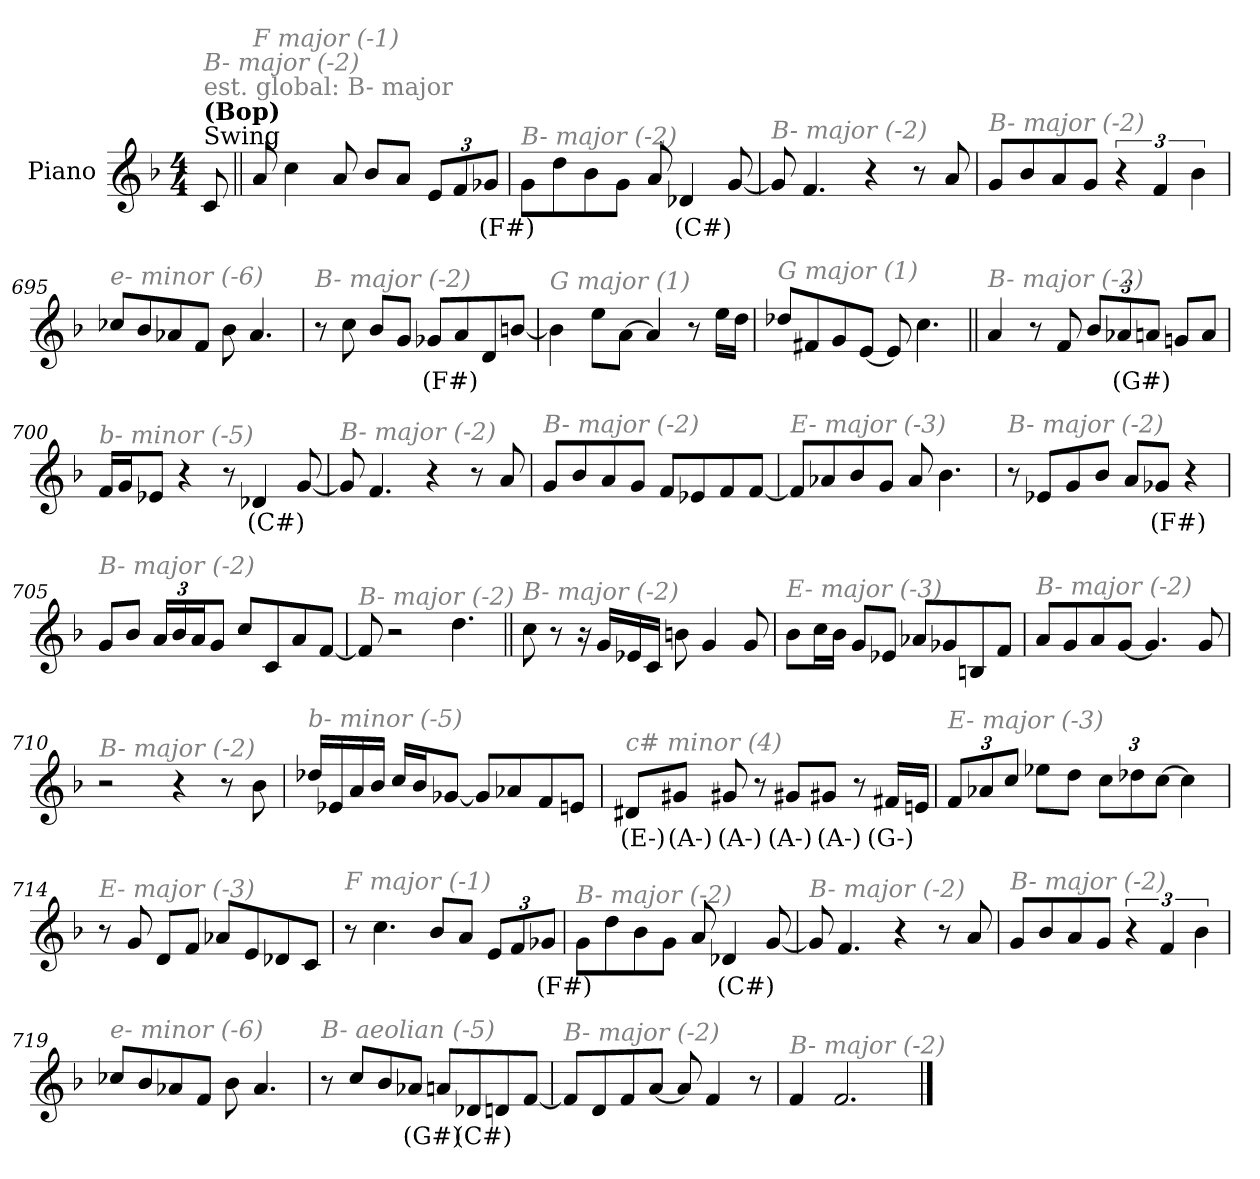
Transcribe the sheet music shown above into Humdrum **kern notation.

**kern	**text
*part1	*part1
*staff1	*staff1
*I"Piano	*
*I'Pno.	*
*clefG2	*
*k[b-]	*
*M4/4	*
=1	=1
!LO:TX:a:t=Swing	!
!LO:TX:a:B:t=(Bop)	!
!LO:TX:a:color=#808080:t=est. global&colon; B- major	!
!LO:TX:i:color=#808080:t=B- major (-2)	!
8c/	.
=691||	=691||
!LO:TX:i:color=#808080:t=F major (-1)	!
8a/	.
4cc\	.
8a/	.
8b-/L	.
8a/J	.
*Xbrackettup	*
12e/L	.
12f/	.
12g-Xi/J	(F#)
=692	=692
!LO:TX:i:color=#808080:t=B- major (-2)	!
8g\L	.
8dd\	.
8b-\	.
8g\J	.
8a/	.
4d-Xi/	(C#)
[8g/	.
=693	=693
!LO:TX:i:color=#808080:t=B- major (-2)	!
8g/]	.
4.f/	.
4r	.
8r	.
8a/	.
=694	=694
!LO:TX:i:color=#808080:t=B- major (-2)	!
8g/L	.
8b-/	.
8a/	.
8g/J	.
*brackettup	*
6r	.
6f/	.
6b-\	.
!!LO:LB:g=z
=695	=695
!LO:TX:i:color=#808080:t=e- minor (-6)	!
8cc-X/L	.
8b-/	.
8a-X/	.
8f/J	.
8b-\	.
4.a-/	.
=696	=696
!LO:TX:i:color=#808080:t=B- major (-2)	!
8r	.
8cc\	.
8b-/L	.
8g/J	.
8g-Xi/L	(F#)
8a/	.
8d/	.
[8bn/J	.
=697	=697
!LO:TX:i:color=#808080:t=G major (1)	!
4b\]	.
8ee\L	.
[8a\J	.
4a/]	.
8r	.
16ee\LL	.
16dd\JJ	.
=698	=698
!LO:TX:i:color=#808080:t=G major (1)	!
8dd-X/L	.
8f#X/	.
8g/	.
[8e/J	.
8e/]	.
4.cc\	.
!!LO:LB:g=z
=699||	=699||
!LO:TX:i:color=#808080:t=B- major (-2)	!
4a/	.
8r	.
8f/	.
*Xbrackettup	*
12b-/L	.
12a-Xi/	(G#)
12a/J	.
8gn/L	.
8a/J	.
=700	=700
!LO:TX:i:color=#808080:t=b- minor (-5)	!
16f/LL	.
16g/J	.
8e-X/J	.
4r	.
8r	.
4d-Xi/	(C#)
[8g/	.
=701	=701
!LO:TX:i:color=#808080:t=B- major (-2)	!
8g/]	.
4.f/	.
4r	.
8r	.
8a/	.
=702	=702
!LO:TX:i:color=#808080:t=B- major (-2)	!
8g/L	.
8b-/	.
8a/	.
8g/J	.
8f/L	.
8e-X/	.
8f/	.
[8f/J	.
!!LO:LB:g=z
=703	=703
!LO:TX:i:color=#808080:t=E- major (-3)	!
8f/L]	.
8a-X/	.
8b-/	.
8g/J	.
8a-/	.
4.b-\	.
=704	=704
!LO:TX:i:color=#808080:t=B- major (-2)	!
8r	.
8e-X/L	.
8g/	.
8b-/J	.
8a/L	.
8g-Xi/J	(F#)
4r	.
=705	=705
!LO:TX:i:color=#808080:t=B- major (-2)	!
8g/L	.
8b-/J	.
24a/LL	.
24b-/	.
24a/J	.
8g/J	.
8cc/L	.
8c/	.
8a/	.
[8f/J	.
=706	=706
!LO:TX:i:color=#808080:t=B- major (-2)	!
8f/]	.
2r	.
4.dd\	.
!!LO:LB:g=z
=707||	=707||
!LO:TX:i:color=#808080:t=B- major (-2)	!
8cc\	.
8r	.
16r	.
16g/LL	.
16e-X/	.
16c/JJ	.
8bn\	.
4g/	.
8g/	.
=708	=708
!LO:TX:i:color=#808080:t=E- major (-3)	!
8b-\L	.
16cc\L	.
16b-\JJ	.
8g/L	.
8e-X/J	.
8a-X/L	.
8g-X/	.
8Bn/	.
8f/J	.
=709	=709
!LO:TX:i:color=#808080:t=B- major (-2)	!
8a/L	.
8g/	.
8a/	.
[8g/J	.
4.g/]	.
8g/	.
=710	=710
!LO:TX:i:color=#808080:t=B- major (-2)	!
2r	.
4r	.
8r	.
8b-\	.
!!LO:LB:g=z
=711	=711
!LO:TX:i:color=#808080:t=b- minor (-5)	!
16dd-X/LL	.
16e-X/	.
16a/	.
16b-/JJ	.
16cc/LL	.
16b-/J	.
[8g-X/J	.
8g-/L]	.
8a-X/	.
8f/	.
8en/J	.
=712	=712
!LO:TX:i:color=#808080:t=c# minor (4)	!
8d#Xi/L	(E-)
8g#Xi/J	(A-)
8g#Xi/	(A-)
8r	.
8g#Xi/L	(A-)
8g#Xi/J	(A-)
8r	.
16f#Xi/LL	(G-)
16en/JJ	.
=713	=713
!LO:TX:i:color=#808080:t=E- major (-3)	!
12f/L	.
12a-X/	.
12cc/J	.
8ee-X\L	.
8dd\J	.
12cc\L	.
12dd-X\	.
[12cc\J	.
4cc\]	.
!!LO:LB:g=z
=714	=714
!LO:TX:i:color=#808080:t=E- major (-3)	!
8r	.
8g/	.
8d/L	.
8f/J	.
8a-X/L	.
8e/	.
8d-X/	.
8c/J	.
=715	=715
!LO:TX:i:color=#808080:t=F major (-1)	!
8r	.
4.cc\	.
8b-/L	.
8a/J	.
12e/L	.
12f/	.
12g-Xi/J	(F#)
=716	=716
!LO:TX:i:color=#808080:t=B- major (-2)	!
8g\L	.
8dd\	.
8b-\	.
8g\J	.
8a/	.
4d-Xi/	(C#)
[8g/	.
=717	=717
!LO:TX:i:color=#808080:t=B- major (-2)	!
8g/]	.
4.f/	.
4r	.
8r	.
8a/	.
!!LO:LB:g=z
=718	=718
!LO:TX:i:color=#808080:t=B- major (-2)	!
8g/L	.
8b-/	.
8a/	.
8g/J	.
*brackettup	*
6r	.
6f/	.
6b-\	.
=719	=719
!LO:TX:i:color=#808080:t=e- minor (-6)	!
8cc-X/L	.
8b-/	.
8a-X/	.
8f/J	.
8b-\	.
4.a-/	.
=720	=720
!LO:TX:i:color=#808080:t=B- aeolian (-5)	!
8r	.
8cc/L	.
8b-/	.
8a-Xi/J	(G#)
8a/L	.
8d-Xi/	(C#)
8d/	.
[8f/J	.
=721	=721
!LO:TX:i:color=#808080:t=B- major (-2)	!
8f/L]	.
8d/	.
8f/	.
[8a/J	.
8a/]	.
4f/	.
8r	.
=722	=722
!LO:TX:i:color=#808080:t=B- major (-2)	!
4f/	.
2.f/	.
==	==
*-	*-
